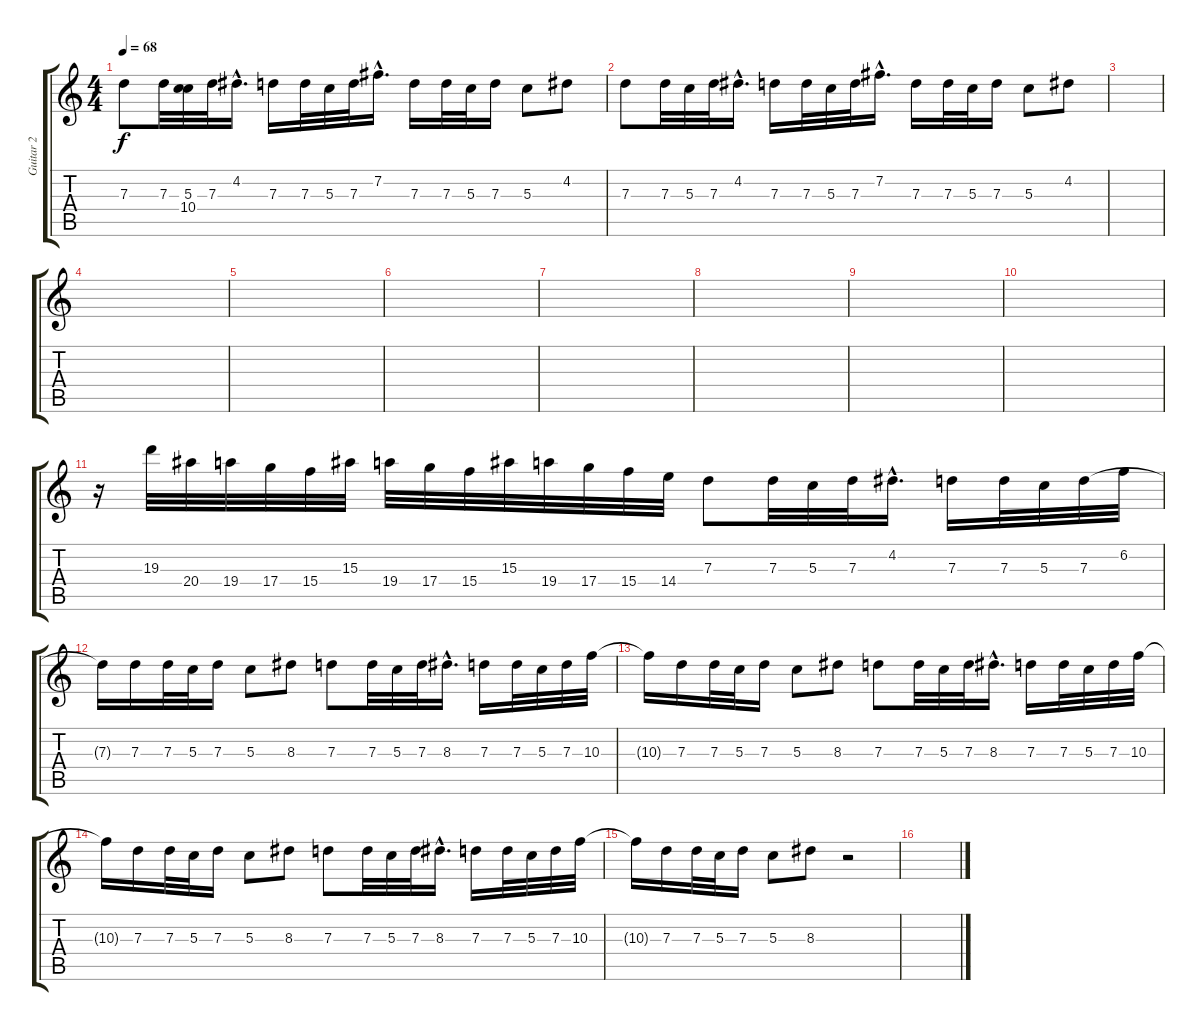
\track ("Guitar 2" "Guitar 2") {instrument distortionguitar}
\staff {score tabs}
\tuning (E4 B3 G3 D3 A2 E2) {hide}
\ts (4 4)
\tempo 68
\clef g2
\ks c
7.3.8{dy f} 7.3.32 (5.3 10.4).32 7.3.32 4.2{hac}.16{d} 7.3.16 7.3.32 5.3.32 7.3.32 7.2{hac}.16{d} 7.3.16 7.3.32 5.3.32 7.3.16 5.3.8 4.2.8 |
7.3.8 7.3.32 5.3.32 7.3.32 4.2{hac}.16{d} 7.3.16 7.3.32 5.3.32 7.3.32 7.2{hac}.16{d} 7.3.16 7.3.32 5.3.32 7.3.16 5.3.8 4.2.8 |
\section ("" "")
|
|
|
|
|
|
|
|
\section ("" "")
r.16 19.3.32{instrument pizzicatostrings} 20.4.32 19.4.32 17.4.32 15.4.32 15.3.32 19.4.32 17.4.32 15.4.32 15.3.32 19.4.32 17.4.32 15.4.32 14.4.32 7.3.8{instrument distortionguitar} 7.3.32 5.3.32 7.3.32 4.2{hac}.16{d} 7.3.16 7.3.32 5.3.32 7.3.32 6.2.32 |
7.3{t}.16 7.3.16 7.3.32 5.3.32 7.3.16 5.3.8 8.3.8 7.3.8 7.3.32 5.3.32 7.3.32 8.3{hac}.16{d} 7.3.16 7.3.32 5.3.32 7.3.32 10.3.32 |
10.3{t}.16 7.3.16 7.3.32 5.3.32 7.3.16 5.3.8 8.3.8 7.3.8 7.3.32 5.3.32 7.3.32 8.3{hac}.16{d} 7.3.16 7.3.32 5.3.32 7.3.32 10.3.32 |
10.3{t}.16 7.3.16 7.3.32 5.3.32 7.3.16 5.3.8 8.3.8 7.3.8 7.3.32 5.3.32 7.3.32 8.3{hac}.16{d} 7.3.16 7.3.32 5.3.32 7.3.32 10.3.32 |
10.3{t}.16 7.3.16 7.3.32 5.3.32 7.3.16 5.3.8 8.3.8 r.2 |
\section ("" "")
